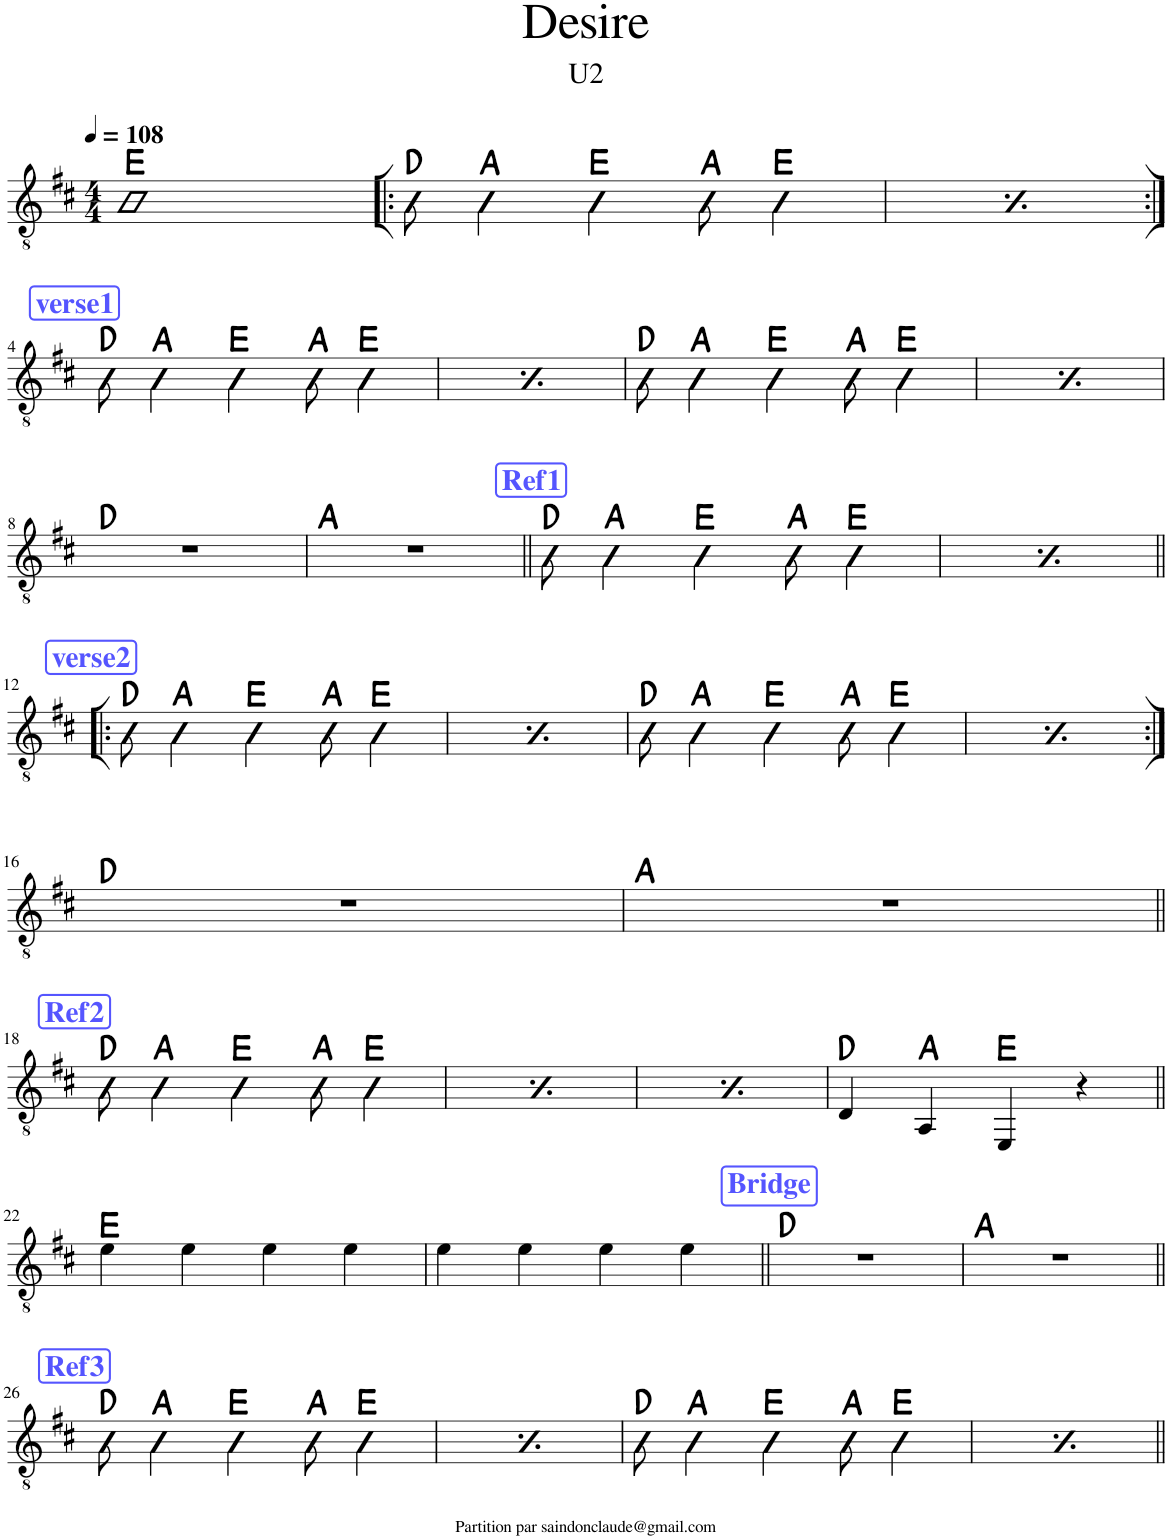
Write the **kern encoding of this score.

**kern	**harte
*part1	*part1
*staff1	*
*I"Classical Guitar	*
*I'Guit.	*
*clefGv2	*
*k[f#c#]	*
*M4/4	*
*MM108	*
=1	=1
1E	E:maj
=2!|:	=2!|:
8D\	D:maj
4AA\	A:maj
4EE\	E:maj
8AA\	A:maj
4EE\	E:maj
=3	=3
8D\	D:maj
4AA\	A:maj
4EE\	E:maj
8AA\	A:maj
4EE\	E:maj
!!LO:LB:g=z
!!LO:REH:place=s1:a:B:cj:color=#5555FF:fs=14:t=verse1
=4:|!	=4:|!
8D\	D:maj
4AA\	A:maj
4EE\	E:maj
8AA\	A:maj
4EE\	E:maj
!!LO:REH:place=s1:a:B:cj:color=#5555FF:fs=14:t=verse1
=5	=5
8D\	D:maj
4AA\	A:maj
4EE\	E:maj
8AA\	A:maj
4EE\	E:maj
=6	=6
8D\	D:maj
4AA\	A:maj
4EE\	E:maj
8AA\	A:maj
4EE\	E:maj
=7	=7
8D\	D:maj
4AA\	A:maj
4EE\	E:maj
8AA\	A:maj
4EE\	E:maj
!!LO:LB:g=z
=8	=8
1r	D:maj
=9	=9
1r	A:maj
!!LO:REH:place=s1:a:B:cj:color=#5555FF:fs=14:t=Ref1
=10||	=10||
8D\	D:maj
4AA\	A:maj
4EE\	E:maj
8AA\	A:maj
4EE\	E:maj
!!LO:REH:place=s1:a:B:cj:color=#5555FF:fs=14:t=Ref1
=11	=11
8D\	D:maj
4AA\	A:maj
4EE\	E:maj
8AA\	A:maj
4EE\	E:maj
!!LO:LB:g=z
!!LO:REH:place=s1:a:B:cj:color=#5555FF:fs=14:t=verse2
=12!|:	=12!|:
8D\	D:maj
4AA\	A:maj
4EE\	E:maj
8AA\	A:maj
4EE\	E:maj
!!LO:REH:place=s1:a:B:cj:color=#5555FF:fs=14:t=verse2
=13	=13
8D\	D:maj
4AA\	A:maj
4EE\	E:maj
8AA\	A:maj
4EE\	E:maj
=14	=14
8D\	D:maj
4AA\	A:maj
4EE\	E:maj
8AA\	A:maj
4EE\	E:maj
=15	=15
8D\	D:maj
4AA\	A:maj
4EE\	E:maj
8AA\	A:maj
4EE\	E:maj
!!LO:LB:g=z
=16:|!	=16:|!
1r	D:maj
=17	=17
1r	A:maj
!!LO:LB:g=z
!!LO:REH:place=s1:a:B:cj:color=#5555FF:fs=14:t=Ref2
=18||	=18||
8D\	D:maj
4AA\	A:maj
4EE\	E:maj
8AA\	A:maj
4EE\	E:maj
!!LO:REH:place=s1:a:B:cj:color=#5555FF:fs=14:t=Ref2
=19	=19
8D\	D:maj
4AA\	A:maj
4EE\	E:maj
8AA\	A:maj
4EE\	E:maj
!!LO:REH:place=s1:a:B:cj:color=#5555FF:fs=14:t=Ref2
=20	=20
8D\	D:maj
4AA\	A:maj
4EE\	E:maj
8AA\	A:maj
4EE\	E:maj
=21	=21
4D/	D:maj
4AA/	A:maj
4EE/	E:maj
4r	.
!!LO:LB:g=z
=22||	=22||
4e\	E:maj
4e\	.
4e\	.
4e\	.
=23	=23
4e\	.
4e\	.
4e\	.
4e\	.
!!LO:REH:place=s1:a:B:cj:color=#5555FF:fs=14:t=Bridge
=24||	=24||
1r	D:maj
=25	=25
1r	A:maj
!!LO:LB:g=z
!!LO:REH:place=s1:a:B:cj:color=#5555FF:fs=14:t=Ref3
=26||	=26||
8D\	D:maj
4AA\	A:maj
4EE\	E:maj
8AA\	A:maj
4EE\	E:maj
!!LO:REH:place=s1:a:B:cj:color=#5555FF:fs=14:t=Ref3
=27	=27
8D\	D:maj
4AA\	A:maj
4EE\	E:maj
8AA\	A:maj
4EE\	E:maj
=28	=28
8D\	D:maj
4AA\	A:maj
4EE\	E:maj
8AA\	A:maj
4EE\	E:maj
=29	=29
8D\	D:maj
4AA\	A:maj
4EE\	E:maj
8AA\	A:maj
4EE\	E:maj
=||	=||
*-	*-
